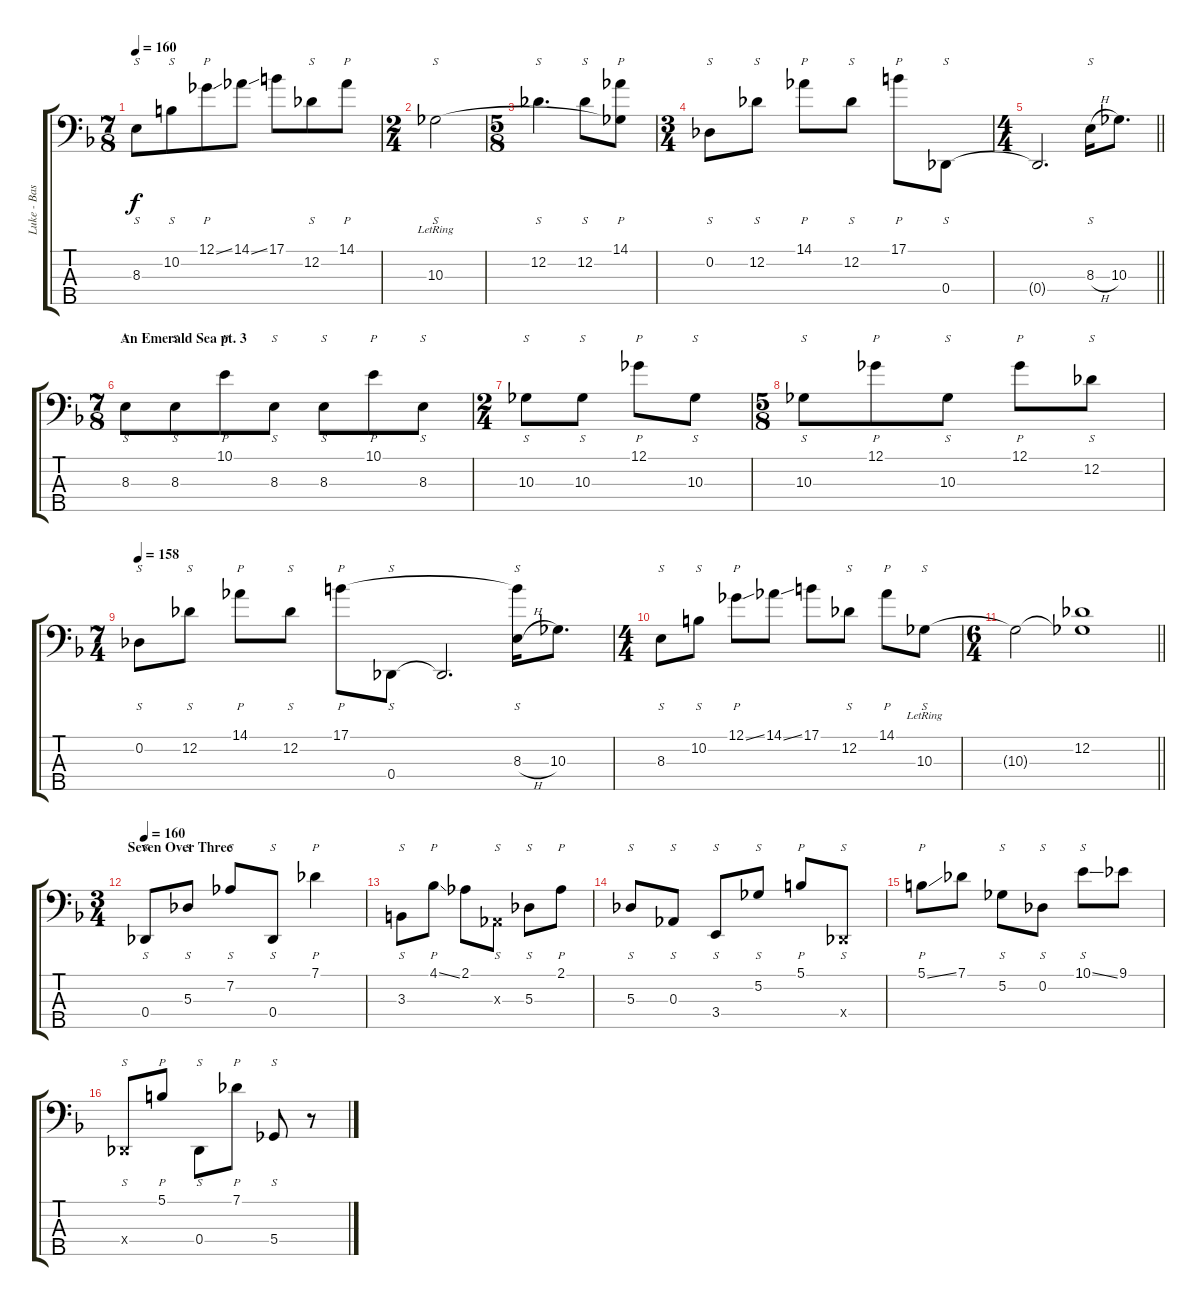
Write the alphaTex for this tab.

\track ("Luke - Bass King" "Luke - Bas") {instrument slapbass1}
\staff {score tabs}
\tuning (Gb2 Db2 Ab1 Db1 Bb0) {hide}
\ts (7 8)
\tempo 160
\clef f4
\ks dminor
8.3.8{s dy f} 10.2.8{s} 12.1{ss}.8{p} 14.1{ss}.8 17.1.8 12.2.8{s} 14.1.8{p} |
\ts (2 4)
10.3{lr}.2{s} |
\ts (5 8)
12.2.4{s d} 12.2.8{s} (14.1 10.3{t}).8{p} |
\ts (3 4)
0.2.8{s} 12.2.8{s} 14.1.8{p} 12.2.8{s} 17.1.8{p} 0.4.8{s} |
\ts (4 4)
\barLineRight lightlight
0.4{t}.2{d} 8.3{h}.16{s} 10.3.8{d} |
\ts (7 8)
\section ("" "An Emerald Sea pt. 3")
8.3.8{s} 8.3.8{s} 10.1.8{p} 8.3.8{s} 8.3.8{s} 10.1.8{p} 8.3.8{s} |
\ts (2 4)
10.3.8{s} 10.3.8{s} 12.1.8{p} 10.3.8{s} |
\ts (5 8)
10.3.8{s} 12.1.8{p} 10.3.8{s} 12.1.8{p} 12.2.8{s} |
\ts (7 4)
\tempo 158
0.2.8{s} 12.2.8{s} 14.1.8{p} 12.2.8{s} 17.1.8{p} 0.4.8{s} 0.4{t}.2{d} (17.1{t} 8.3{h}).16{s} 10.3.8{d} |
\ts (4 4)
8.3.8{s} 10.2.8{s} 12.1{ss}.8{p} 14.1{ss}.8 17.1.8 12.2.8{s} 14.1.8{p} 10.3{lr}.8{s} |
\ts (6 4)
\barLineRight lightlight
10.3{t}.2 (12.2 10.3{t}).1 |
\ts (3 4)
\section ("" "Seven Over Three")
\tempo 160
0.4.8{s} 5.3.8{s} 7.2.8{s} 0.4.8{s} 7.1.4{p} |
3.3.8{s} 4.1{ss}.8{p} 2.1.8 0.3{x}.8{s} 5.3.8{s} 2.1.8{p} |
5.3.8{s} 0.3.8{s} 3.4.8{s} 5.2.8{s} 5.1.8{p} 0.4{x}.8{s} |
5.1{ss}.8{p} 7.1.8 5.2.8{s} 0.2.8{s} 10.1{ss}.8{s} 9.1.8 |
0.4{x}.8{s} 5.1.8{p} 0.4.8{s} 7.1.8{p} 5.4.8{s} r.8
